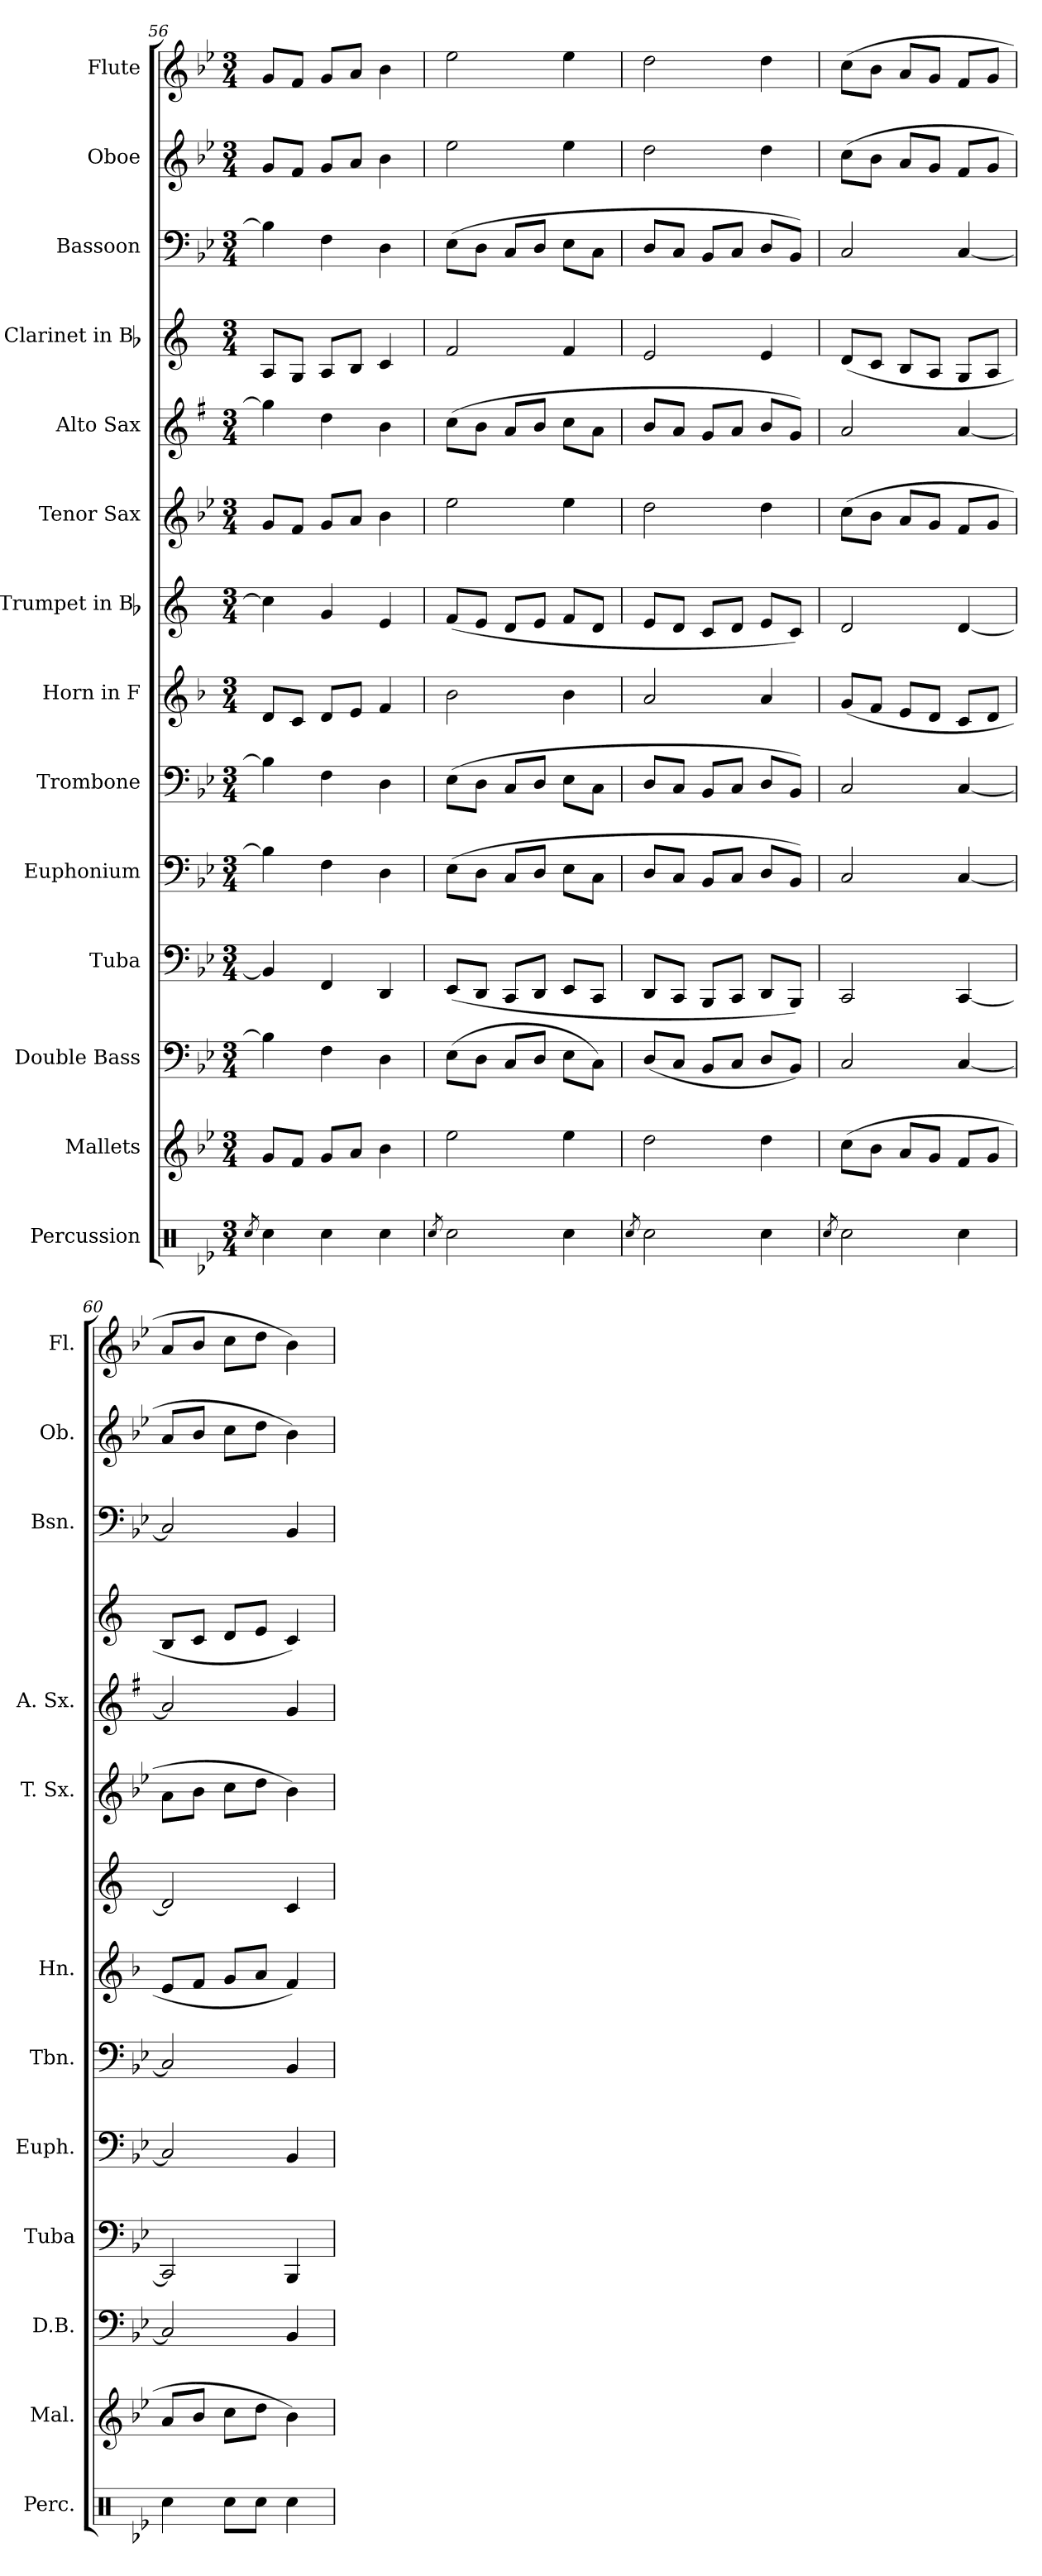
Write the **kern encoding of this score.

**kern	**kern	**kern	**kern	**kern	**kern	**kern	**kern	**kern	**kern	**kern	**kern	**kern	**kern
*part14	*part13	*part12	*part11	*part10	*part9	*part8	*part7	*part6	*part5	*part4	*part3	*part2	*part1
*staff14	*staff13	*staff12	*staff11	*staff10	*staff9	*staff8	*staff7	*staff6	*staff5	*staff4	*staff3	*staff2	*staff1
*I"Percussion	*I"Mallets	*I"Double Bass	*I"Tuba	*I"Euphonium	*I"Trombone	*I"Horn in F	*I"Trumpet in Bb	*I"Tenor Sax	*I"Alto Sax	*I"Clarinet in Bb	*I"Bassoon	*I"Oboe	*I"Flute
*I'Perc.	*I'Mal.	*I'D.B.	*I'Tuba	*I'Euph.	*I'Tbn.	*I'Hn.	*	*I'T. Sx.	*I'A. Sx.	*	*I'Bsn.	*I'Ob.	*I'Fl.
*clefX	*clefG2	*clefF4	*clefF4	*clefF4	*clefF4	*clefG2	*clefG2	*clefG2	*clefG2	*clefG2	*clefF4	*clefG2	*clefG2
*	*	*ITrd7c12	*	*	*	*ITrd4c7	*ITrd1c2	*ITrd8c14	*ITrd5c9	*ITrd1c2	*	*	*
*k[b-e-]	*k[b-e-]	*k[b-e-]	*k[b-e-]	*k[b-e-]	*k[b-e-]	*k[b-e-]	*k[b-e-]	*k[b-e-]	*k[b-e-]	*k[b-e-]	*k[b-e-]	*k[b-e-]	*k[b-e-]
*B-:	*B-:	*B-:	*B-:	*B-:	*B-:	*B-:	*B-:	*B-:	*B-:	*B-:	*B-:	*B-:	*B-:
*M3/4	*M3/4	*M3/4	*M3/4	*M3/4	*M3/4	*M3/4	*M3/4	*M3/4	*M3/4	*M3/4	*M3/4	*M3/4	*M3/4
=56	=56	=56	=56	=56	=56	=56	=56	=56	=56	=56	=56	=56	=56
8qRcc/	.	.	.	.	.	.	.	.	.	.	.	.	.
4Rcc\	8g/L	4BB-\]	4BB-/]	4B-\]	4B-\]	8G/L	4b-\]	8G/L	4b-\]	8G/L	4B-\]	8g/L	8g/L
.	8f/J	.	.	.	.	8F/J	.	8F/J	.	8F/J	.	8f/J	8f/J
4Rcc\	8g/L	4FF\	4FF/	4F\	4F\	8G/L	4f/	8G/L	4f\	8G/L	4F\	8g/L	8g/L
.	8a/J	.	.	.	.	8A/J	.	8A/J	.	8A/J	.	8a/J	8a/J
4Rcc\	4b-\	4DD\	4DD/	4D\	4D\	4B-/	4d/	4B-\	4d\	4B-/	4D\	4b-\	4b-\
=57	=57	=57	=57	=57	=57	=57	=57	=57	=57	=57	=57	=57	=57
8qRcc/	.	.	.	.	.	.	.	.	.	.	.	.	.
2Rcc\	2ee-\	(>8EE-\L	(<8EE-/L	(>8E-\L	(>8E-\L	2e-\	(<8e-/L	2e-\	(>8e-\L	2e-/	(>8E-\L	2ee-\	2ee-\
.	.	8DD\J	8DD/J	8D\J	8D\J	.	8d/J	.	8d\J	.	8D\J	.	.
.	.	8CC/L	8CC/L	8C/L	8C/L	.	8c/L	.	8c/L	.	8C/L	.	.
.	.	8DD/J	8DD/J	8D/J	8D/J	.	8d/J	.	8d/J	.	8D/J	.	.
4Rcc\	4ee-\	8EE-\L	8EE-/L	8E-\L	8E-\L	4e-\	8e-/L	4e-\	8e-\L	4e-/	8E-\L	4ee-\	4ee-\
.	.	8CC\J)	8CC/J	8C\J	8C\J	.	8c/J	.	8c\J	.	8C\J	.	.
=58	=58	=58	=58	=58	=58	=58	=58	=58	=58	=58	=58	=58	=58
8qRcc/	.	.	.	.	.	.	.	.	.	.	.	.	.
2Rcc\	2dd\	(<8DD/L	8DD/L	8D/L	8D/L	2d/	8d/L	2d\	8d/L	2d/	8D/L	2dd\	2dd\
.	.	8CC/J	8CC/J	8C/J	8C/J	.	8c/J	.	8c/J	.	8C/J	.	.
.	.	8BBB-/L	8BBB-/L	8BB-/L	8BB-/L	.	8B-/L	.	8B-/L	.	8BB-/L	.	.
.	.	8CC/J	8CC/J	8C/J	8C/J	.	8c/J	.	8c/J	.	8C/J	.	.
4Rcc\	4dd\	8DD/L	8DD/L	8D/L	8D/L	4d/	8d/L	4d\	8d/L	4d/	8D/L	4dd\	4dd\
.	.	8BBB-/J)	8BBB-/J)	8BB-/J)	8BB-/J)	.	8B-/J)	.	8B-/J)	.	8BB-/J)	.	.
=59	=59	=59	=59	=59	=59	=59	=59	=59	=59	=59	=59	=59	=59
8qRcc/	.	.	.	.	.	.	.	.	.	.	.	.	.
2Rcc\	(>8cc\L	2CC/	2CC/	2C/	2C/	(<8c/L	2c/	(>8c\L	2c/	(<8c/L	2C/	(>8cc\L	(>8cc\L
.	8b-\J	.	.	.	.	8B-/J	.	8B-\J	.	8B-/J	.	8b-\J	8b-\J
.	8a/L	.	.	.	.	8A/L	.	8A/L	.	8A/L	.	8a/L	8a/L
.	8g/J	.	.	.	.	8G/J	.	8G/J	.	8G/J	.	8g/J	8g/J
4Rcc\	8f/L	[4CC/	[4CC/	[4C/	[4C/	8F/L	[4c/	8F/L	[4c/	8F/L	[4C/	8f/L	8f/L
.	8g/J	.	.	.	.	8G/J	.	8G/J	.	8G/J	.	8g/J	8g/J
=60	=60	=60	=60	=60	=60	=60	=60	=60	=60	=60	=60	=60	=60
4Rcc\	8a/L	2CC/]	2CC/]	2C/]	2C/]	8A/L	2c/]	8A\L	2c/]	8A/L	2C/]	8a/L	8a/L
.	8b-/J	.	.	.	.	8B-/J	.	8B-\J	.	8B-/J	.	8b-/J	8b-/J
8Rcc\L	8cc\L	.	.	.	.	8c/L	.	8c\L	.	8c/L	.	8cc\L	8cc\L
8Rcc\J	8dd\J	.	.	.	.	8d/J	.	8d\J	.	8d/J	.	8dd\J	8dd\J
4Rcc\	4b-\)	4BBB-/	4BBB-/	4BB-/	4BB-/	4B-/)	4B-/	4B-\)	4B-/	4B-/)	4BB-/	4b-\)	4b-\)
=	=	=	=	=	=	=	=	=	=	=	=	=	=
*-	*-	*-	*-	*-	*-	*-	*-	*-	*-	*-	*-	*-	*-
